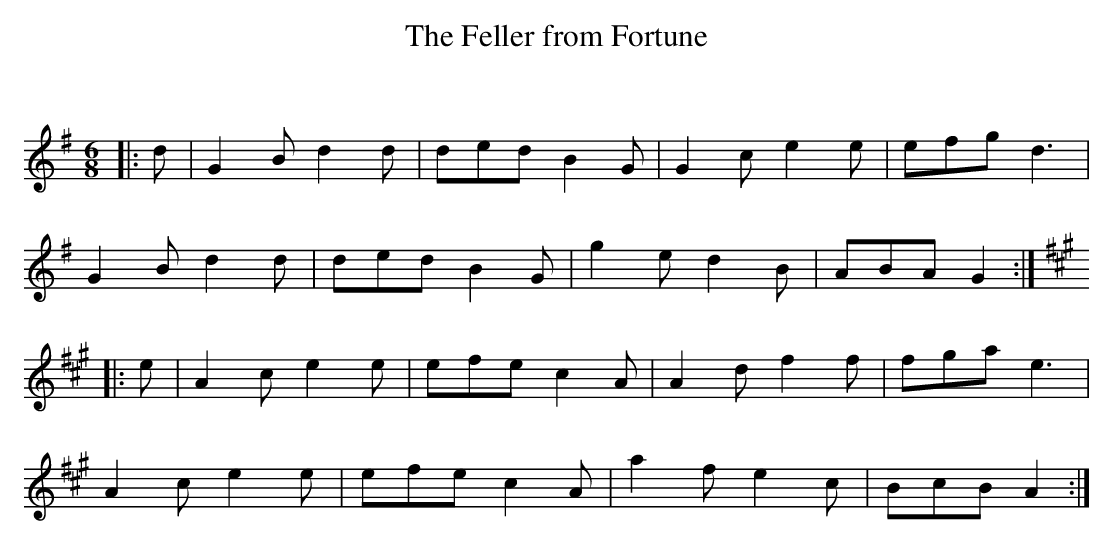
X:1
T: The Feller from Fortune
C:
Q:180
K:G
M:6/8
L:1/16
|:d2|G4B2 d4d2|d2e2d2 B4G2|G4c2 e4e2|e2f2g2 d6|
G4B2 d4d2|d2e2d2 B4G2|g4e2 d4B2|A2B2A2 G4:|
K:A
|:e2|A4c2 e4e2|e2f2e2 c4A2|A4d2 f4f2|f2g2a2 e6|
A4c2 e4e2|e2f2e2 c4A2|a4f2 e4c2|B2c2B2 A4:|
